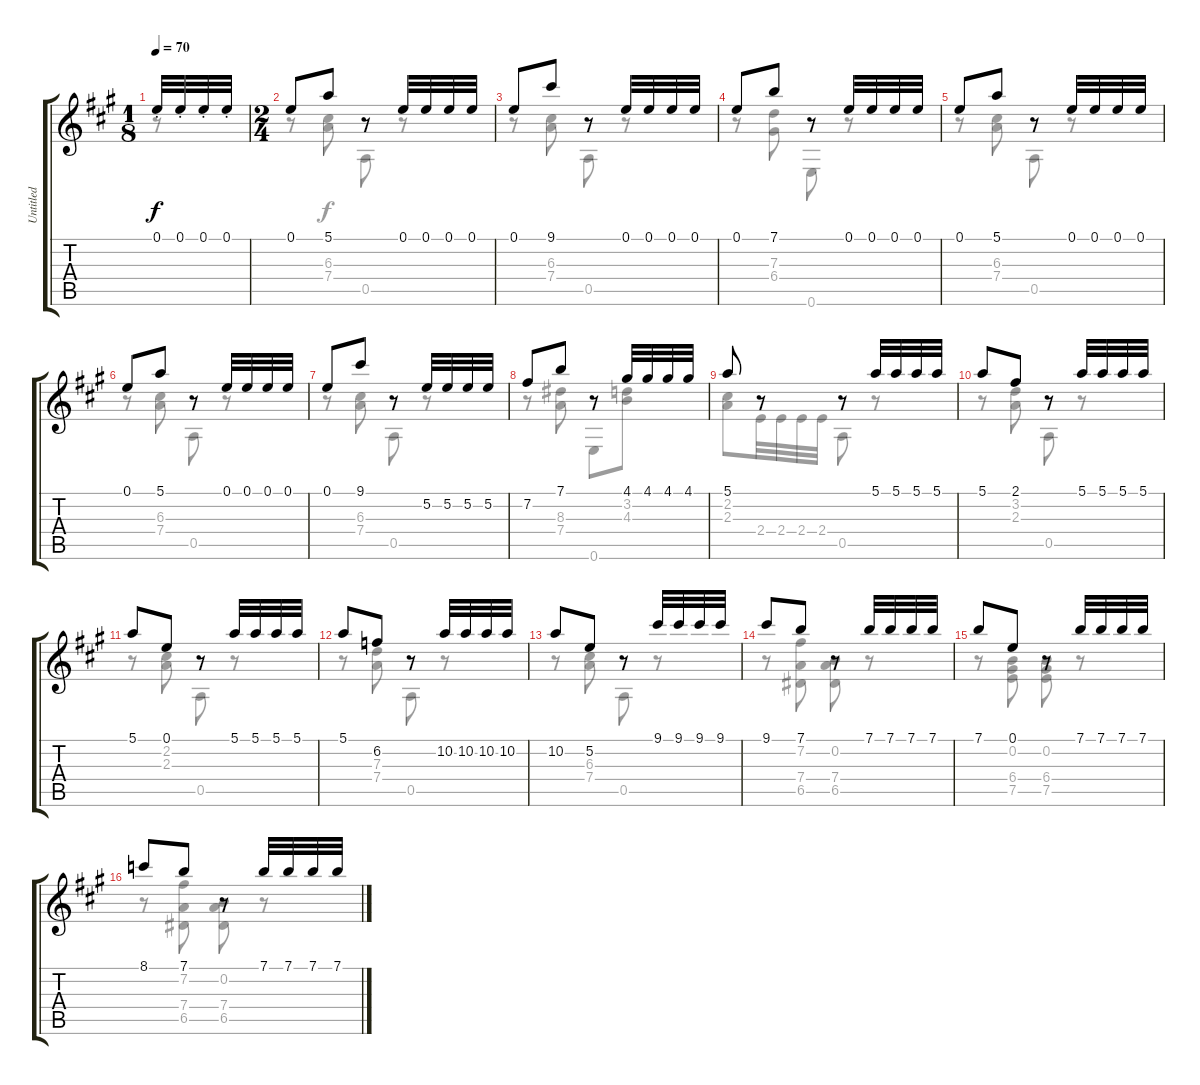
\track ("Untitled" "Untitled") {instrument acousticguitarnylon}
\staff {score tabs}
\tuning (E4 B3 G3 D3 A2 E2) {hide}
\voice
\ts (1 8)
\tempo 70
\clef g2
\ks a
0.1{st}.32{dy f instrument acousticguitarnylon} 0.1{st}.32 0.1{st}.32 0.1{st}.32 |
\ts (2 4)
0.1.8 5.1.8 r.8 0.1.32 0.1.32 0.1.32 0.1.32 |
0.1.8 9.1.8 r.8 0.1.32 0.1.32 0.1.32 0.1.32 |
0.1.8 7.1.8 r.8 0.1.32 0.1.32 0.1.32 0.1.32 |
0.1.8 5.1.8 r.8 0.1.32 0.1.32 0.1.32 0.1.32 |
0.1.8 5.1.8 r.8 0.1.32 0.1.32 0.1.32 0.1.32 |
0.1.8 9.1.8 r.8 5.2.32 5.2.32 5.2.32 5.2.32 |
7.2.8 7.1.8 r.8 4.1.32 4.1.32 4.1.32 4.1.32 |
5.1.8 r.8 r.8 5.1.32 5.1.32 5.1.32 5.1.32 |
5.1.8 2.1.8 r.8 5.1.32 5.1.32 5.1.32 5.1.32 |
5.1.8 0.1.8 r.8 5.1.32 5.1.32 5.1.32 5.1.32 |
5.1.8 6.2.8 r.8 10.2.32 10.2.32 10.2.32 10.2.32 |
10.2.8 5.2.8 r.8 9.1.32 9.1.32 9.1.32 9.1.32 |
9.1.8 7.1.8 r.8 7.1.32 7.1.32 7.1.32 7.1.32 |
7.1.8 0.1.8 r.8 7.1.32 7.1.32 7.1.32 7.1.32 |
8.1.8 7.1.8 r.8 7.1.32 7.1.32 7.1.32 7.1.32
\voice
\clef g2
\ottava regular
\simile none
\ks a
r.8{dy f} |
r.8 (6.3 7.4).8 0.5.8 r.8 |
r.8 (6.3 7.4).8 0.5.8 r.8 |
r.8 (7.3 6.4).8 0.6.8 r.8 |
r.8 (6.3 7.4).8 0.5.8 r.8 |
r.8 (6.3 7.4).8 0.5.8 r.8 |
r.8 (6.3 7.4).8 0.5.8 r.8 |
r.8 (8.3 7.4).8 0.6.8 (3.2 4.3).8 |
(2.2 2.3).8 2.4.32 2.4.32 2.4.32 2.4.32 0.5.8 r.8 |
r.8 (3.2 2.3).8 0.5.8 r.8 |
r.8 (2.2 2.3).8 0.5.8 r.8 |
r.8 (7.3 7.4).8 0.5.8 r.8 |
r.8 (6.3 7.4).8 0.5.8 r.8 |
r.8 (7.2 7.4 6.5).8 (0.2 7.4 6.5).8 r.8 |
r.8 (0.2 6.4 7.5).8 (0.2 6.4 7.5).8 r.8 |
r.8 (7.2 7.4 6.5).8 (0.2 7.4 6.5).8 r.8
